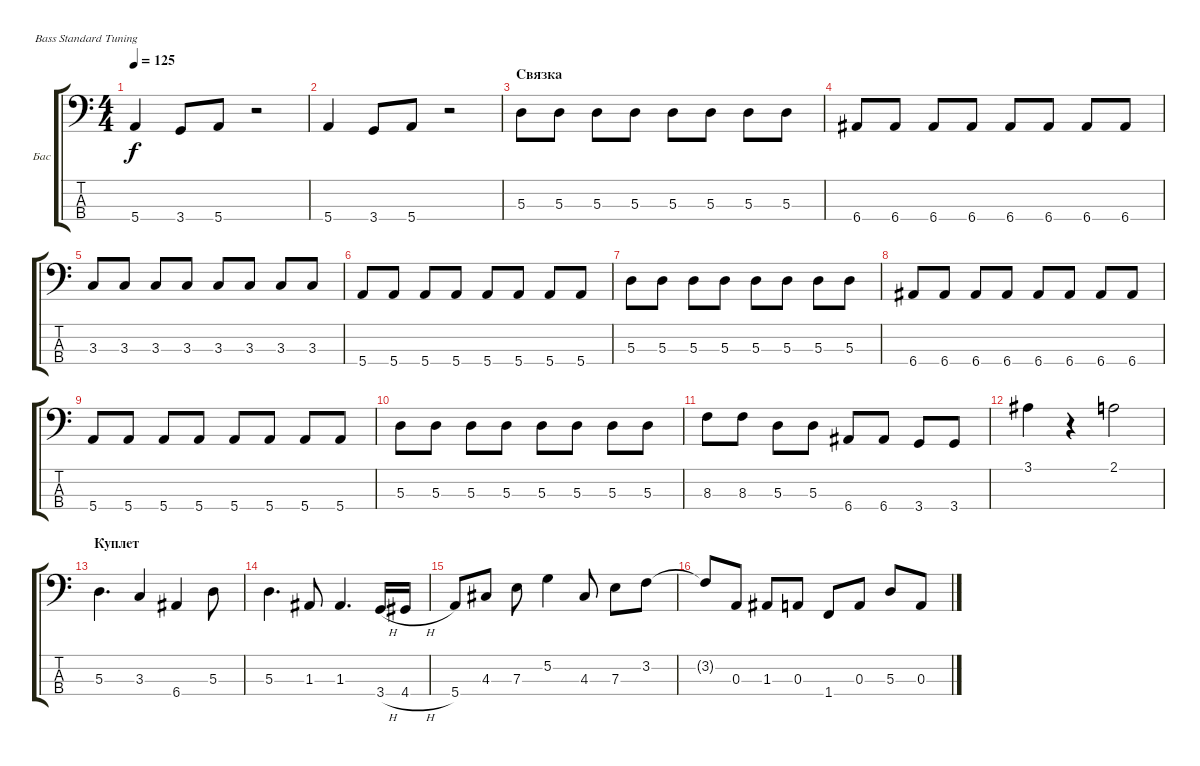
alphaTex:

\bracketExtendMode groupsimilarinstruments
\firstSystemTrackNameOrientation horizontal
\otherSystemsTrackNameOrientation horizontal
\track ("Виталий Дубинин" "Бас") {instrument electricbassfinger}
\staff {score tabs}
\tuning (G2 D2 A1 E1)
\ts (4 4)
\tempo 125
\clef f4
\ks c
5.4.4{dy f} 3.4.8 5.4.8 r.2 |
5.4.4 3.4.8 5.4.8 r.2 |
\section ("" "Связка")
5.3.8 5.3.8 5.3.8 5.3.8 5.3.8 5.3.8 5.3.8 5.3.8 |
6.4.8 6.4.8 6.4.8 6.4.8 6.4.8 6.4.8 6.4.8 6.4.8 |
3.3.8 3.3.8 3.3.8 3.3.8 3.3.8 3.3.8 3.3.8 3.3.8 |
5.4.8 5.4.8 5.4.8 5.4.8 5.4.8 5.4.8 5.4.8 5.4.8 |
5.3.8 5.3.8 5.3.8 5.3.8 5.3.8 5.3.8 5.3.8 5.3.8 |
6.4.8 6.4.8 6.4.8 6.4.8 6.4.8 6.4.8 6.4.8 6.4.8 |
5.4.8 5.4.8 5.4.8 5.4.8 5.4.8 5.4.8 5.4.8 5.4.8 |
5.3.8 5.3.8 5.3.8 5.3.8 5.3.8 5.3.8 5.3.8 5.3.8 |
8.3.8 8.3.8 5.3.8 5.3.8 6.4.8 6.4.8 3.4.8 3.4.8 |
3.1.4 r.4 2.1.2 |
\section ("" "Куплет")
5.3.4{d} 3.3.4 6.4.4 5.3.8 |
5.3.4{d} 1.3.8 1.3.4{d} 3.4{h}.16 4.4{h}.16 |
5.4.8 4.3.8 7.3.8 5.2.4 4.3.8 7.3.8 3.2.8 |
3.2{t}.8 0.3.8 1.3.8 0.3.8 1.4.8 0.3.8 5.3.8 0.3.8
